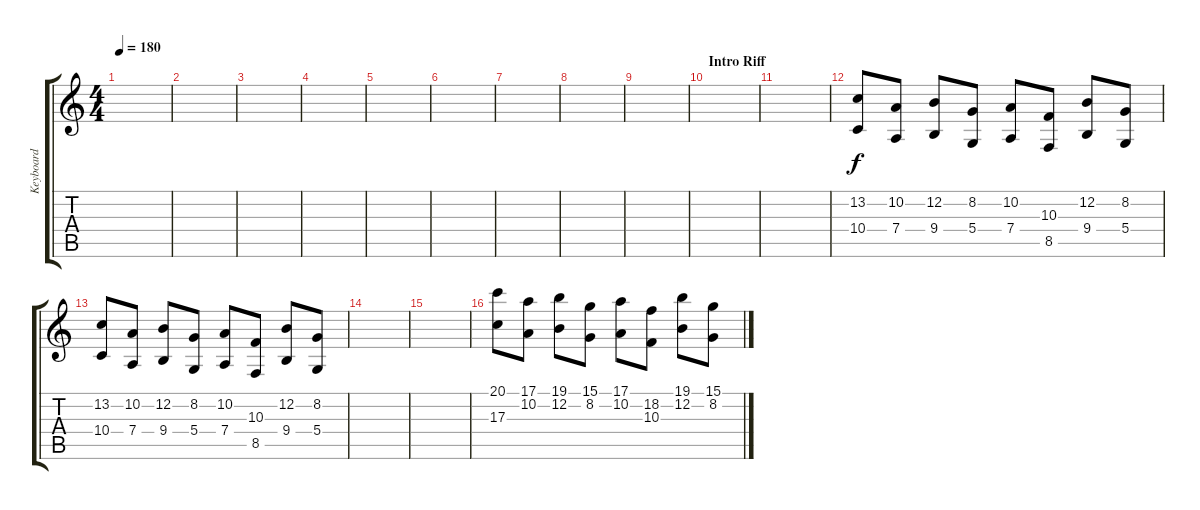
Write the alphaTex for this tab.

\track ("Keyboard" "Keyboard") {instrument harpsichord}
\staff {score tabs}
\tuning (E4 B3 G3 D3 A2 E2) {hide}
\ts (4 4)
\tempo 180
\clef g2
\ks c
|
|
|
|
|
|
|
|
|
\section ("" "Intro Riff")
|
|
(13.2 10.4).8 (10.2 7.4).8 (12.2 9.4).8 (8.2 5.4).8 (10.2 7.4).8 (10.3 8.5).8 (12.2 9.4).8 (8.2 5.4).8 |
(13.2 10.4).8 (10.2 7.4).8 (12.2 9.4).8 (8.2 5.4).8 (10.2 7.4).8 (10.3 8.5).8 (12.2 9.4).8 (8.2 5.4).8 |
|
|
(20.1 17.3).8 (17.1 10.2).8 (19.1 12.2).8 (15.1 8.2).8 (17.1 10.2).8 (18.2 10.3).8 (19.1 12.2).8 (15.1 8.2).8
